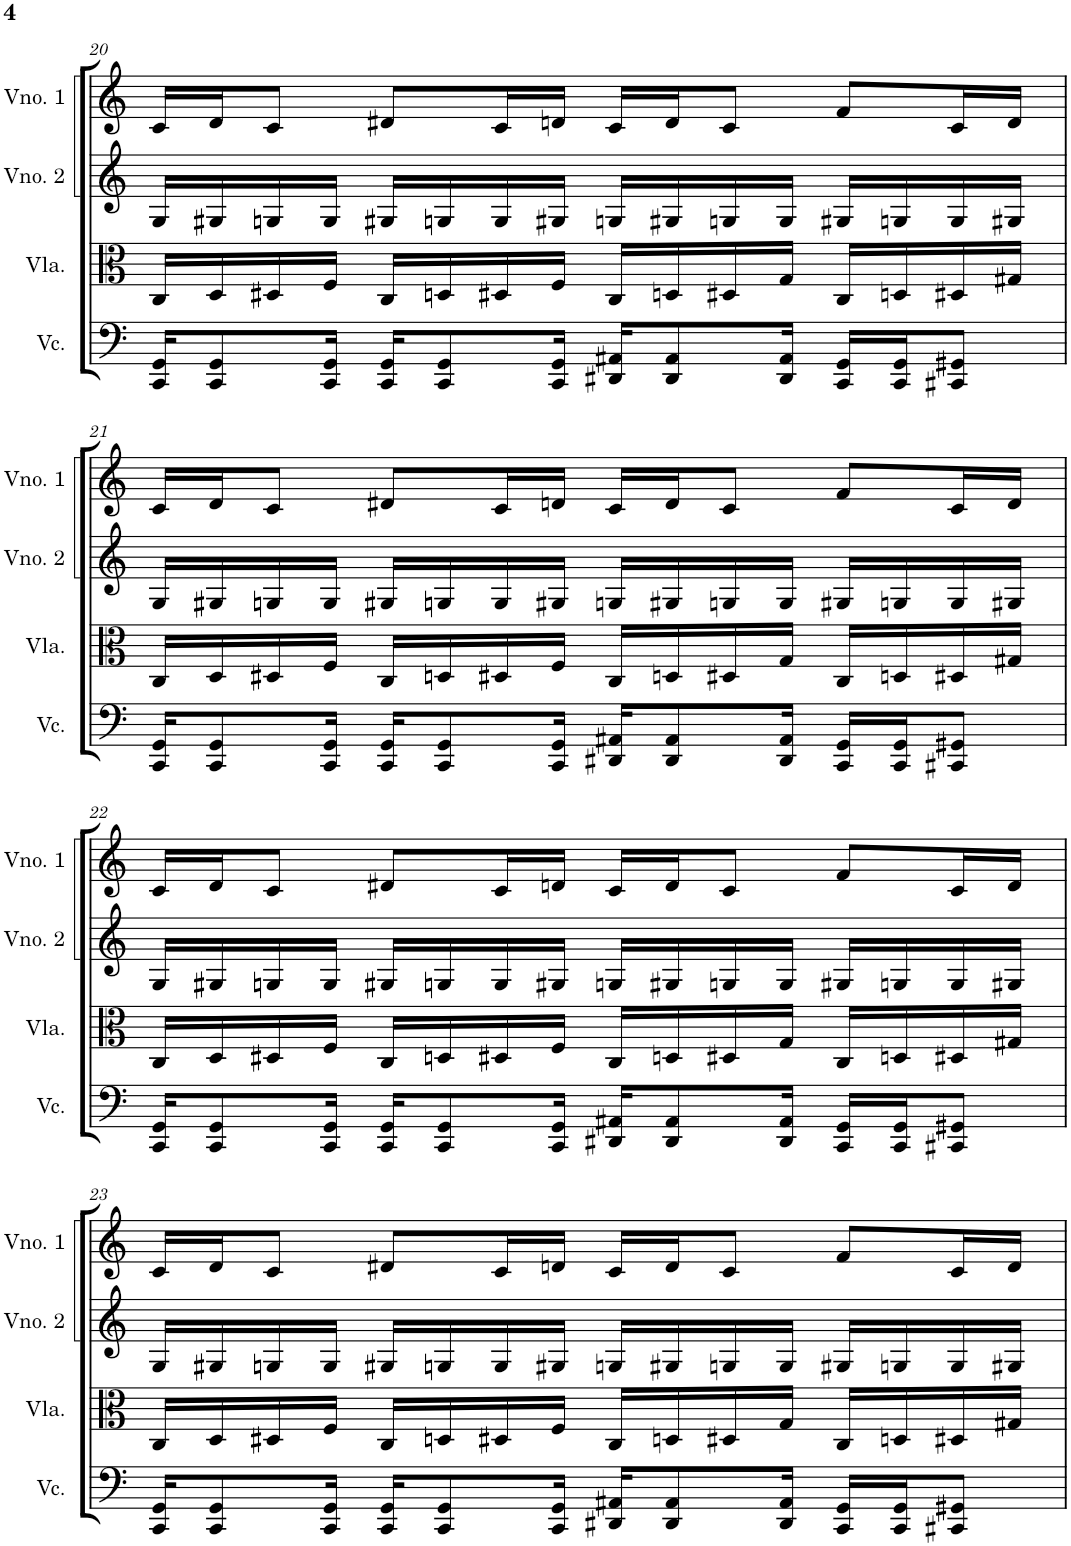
**kern	**kern	**kern	**kern
*part4	*part3	*part2	*part1
*staff4	*staff3	*staff2	*staff1
*I"Violoncelo	*I"Viola	*I"Violino 2	*I"Violino 1
*I'Vc.	*I'Vla.	*I'Vno. 2	*I'Vno. 1
!!LO:PB:g=z
*clefF4	*clefC3	*clefG2	*clefG2
*k[]	*k[]	*k[]	*k[]
*M4/4	*M4/4	*M4/4	*M4/4
=20	=20	=20	=20
16CC/ 16GG/KL	16C/LL	16G/LL	16c/LL
8CC/ 8GG/	16D/	16G#X/	16d/J
.	16D#X/	16Gn/	8c/J
16CC/ 16GG/Jk	16F/JJ	16G/JJ	.
16CC/ 16GG/KL	16C/LL	16G#X/LL	8d#X/L
8CC/ 8GG/	16Dn/	16Gn/	.
.	16D#X/	16G/	16c/L
16CC/ 16GG/Jk	16F/JJ	16G#X/JJ	16dn/JJ
16DD#X/ 16AA#X/KL	16C/LL	16Gn/LL	16c/LL
8DD#/ 8AA#/	16Dn/	16G#X/	16d/J
.	16D#X/	16Gn/	8c/J
16DD#/ 16AA#/Jk	16G/JJ	16G/JJ	.
16CC/ 16GG/LL	16C/LL	16G#X/LL	8f/L
16CC/ 16GG/J	16Dn/	16Gn/	.
8CC#X/ 8GG#X/J	16D#X/	16G/	16c/L
.	16G#X/JJ	16G#X/JJ	16d/JJ
!!LO:LB:g=z
=21	=21	=21	=21
16CC/ 16GG/KL	16C/LL	16G/LL	16c/LL
8CC/ 8GG/	16D/	16G#X/	16d/J
.	16D#X/	16Gn/	8c/J
16CC/ 16GG/Jk	16F/JJ	16G/JJ	.
16CC/ 16GG/KL	16C/LL	16G#X/LL	8d#X/L
8CC/ 8GG/	16Dn/	16Gn/	.
.	16D#X/	16G/	16c/L
16CC/ 16GG/Jk	16F/JJ	16G#X/JJ	16dn/JJ
16DD#X/ 16AA#X/KL	16C/LL	16Gn/LL	16c/LL
8DD#/ 8AA#/	16Dn/	16G#X/	16d/J
.	16D#X/	16Gn/	8c/J
16DD#/ 16AA#/Jk	16G/JJ	16G/JJ	.
16CC/ 16GG/LL	16C/LL	16G#X/LL	8f/L
16CC/ 16GG/J	16Dn/	16Gn/	.
8CC#X/ 8GG#X/J	16D#X/	16G/	16c/L
.	16G#X/JJ	16G#X/JJ	16d/JJ
!!LO:LB:g=z
=22	=22	=22	=22
16CC/ 16GG/KL	16C/LL	16G/LL	16c/LL
8CC/ 8GG/	16D/	16G#X/	16d/J
.	16D#X/	16Gn/	8c/J
16CC/ 16GG/Jk	16F/JJ	16G/JJ	.
16CC/ 16GG/KL	16C/LL	16G#X/LL	8d#X/L
8CC/ 8GG/	16Dn/	16Gn/	.
.	16D#X/	16G/	16c/L
16CC/ 16GG/Jk	16F/JJ	16G#X/JJ	16dn/JJ
16DD#X/ 16AA#X/KL	16C/LL	16Gn/LL	16c/LL
8DD#/ 8AA#/	16Dn/	16G#X/	16d/J
.	16D#X/	16Gn/	8c/J
16DD#/ 16AA#/Jk	16G/JJ	16G/JJ	.
16CC/ 16GG/LL	16C/LL	16G#X/LL	8f/L
16CC/ 16GG/J	16Dn/	16Gn/	.
8CC#X/ 8GG#X/J	16D#X/	16G/	16c/L
.	16G#X/JJ	16G#X/JJ	16d/JJ
!!LO:LB:g=z
=23	=23	=23	=23
16CC/ 16GG/KL	16C/LL	16G/LL	16c/LL
8CC/ 8GG/	16D/	16G#X/	16d/J
.	16D#X/	16Gn/	8c/J
16CC/ 16GG/Jk	16F/JJ	16G/JJ	.
16CC/ 16GG/KL	16C/LL	16G#X/LL	8d#X/L
8CC/ 8GG/	16Dn/	16Gn/	.
.	16D#X/	16G/	16c/L
16CC/ 16GG/Jk	16F/JJ	16G#X/JJ	16dn/JJ
16DD#X/ 16AA#X/KL	16C/LL	16Gn/LL	16c/LL
8DD#/ 8AA#/	16Dn/	16G#X/	16d/J
.	16D#X/	16Gn/	8c/J
16DD#/ 16AA#/Jk	16G/JJ	16G/JJ	.
16CC/ 16GG/LL	16C/LL	16G#X/LL	8f/L
16CC/ 16GG/J	16Dn/	16Gn/	.
8CC#X/ 8GG#X/J	16D#X/	16G/	16c/L
.	16G#X/JJ	16G#X/JJ	16d/JJ
=	=	=	=
*-	*-	*-	*-
